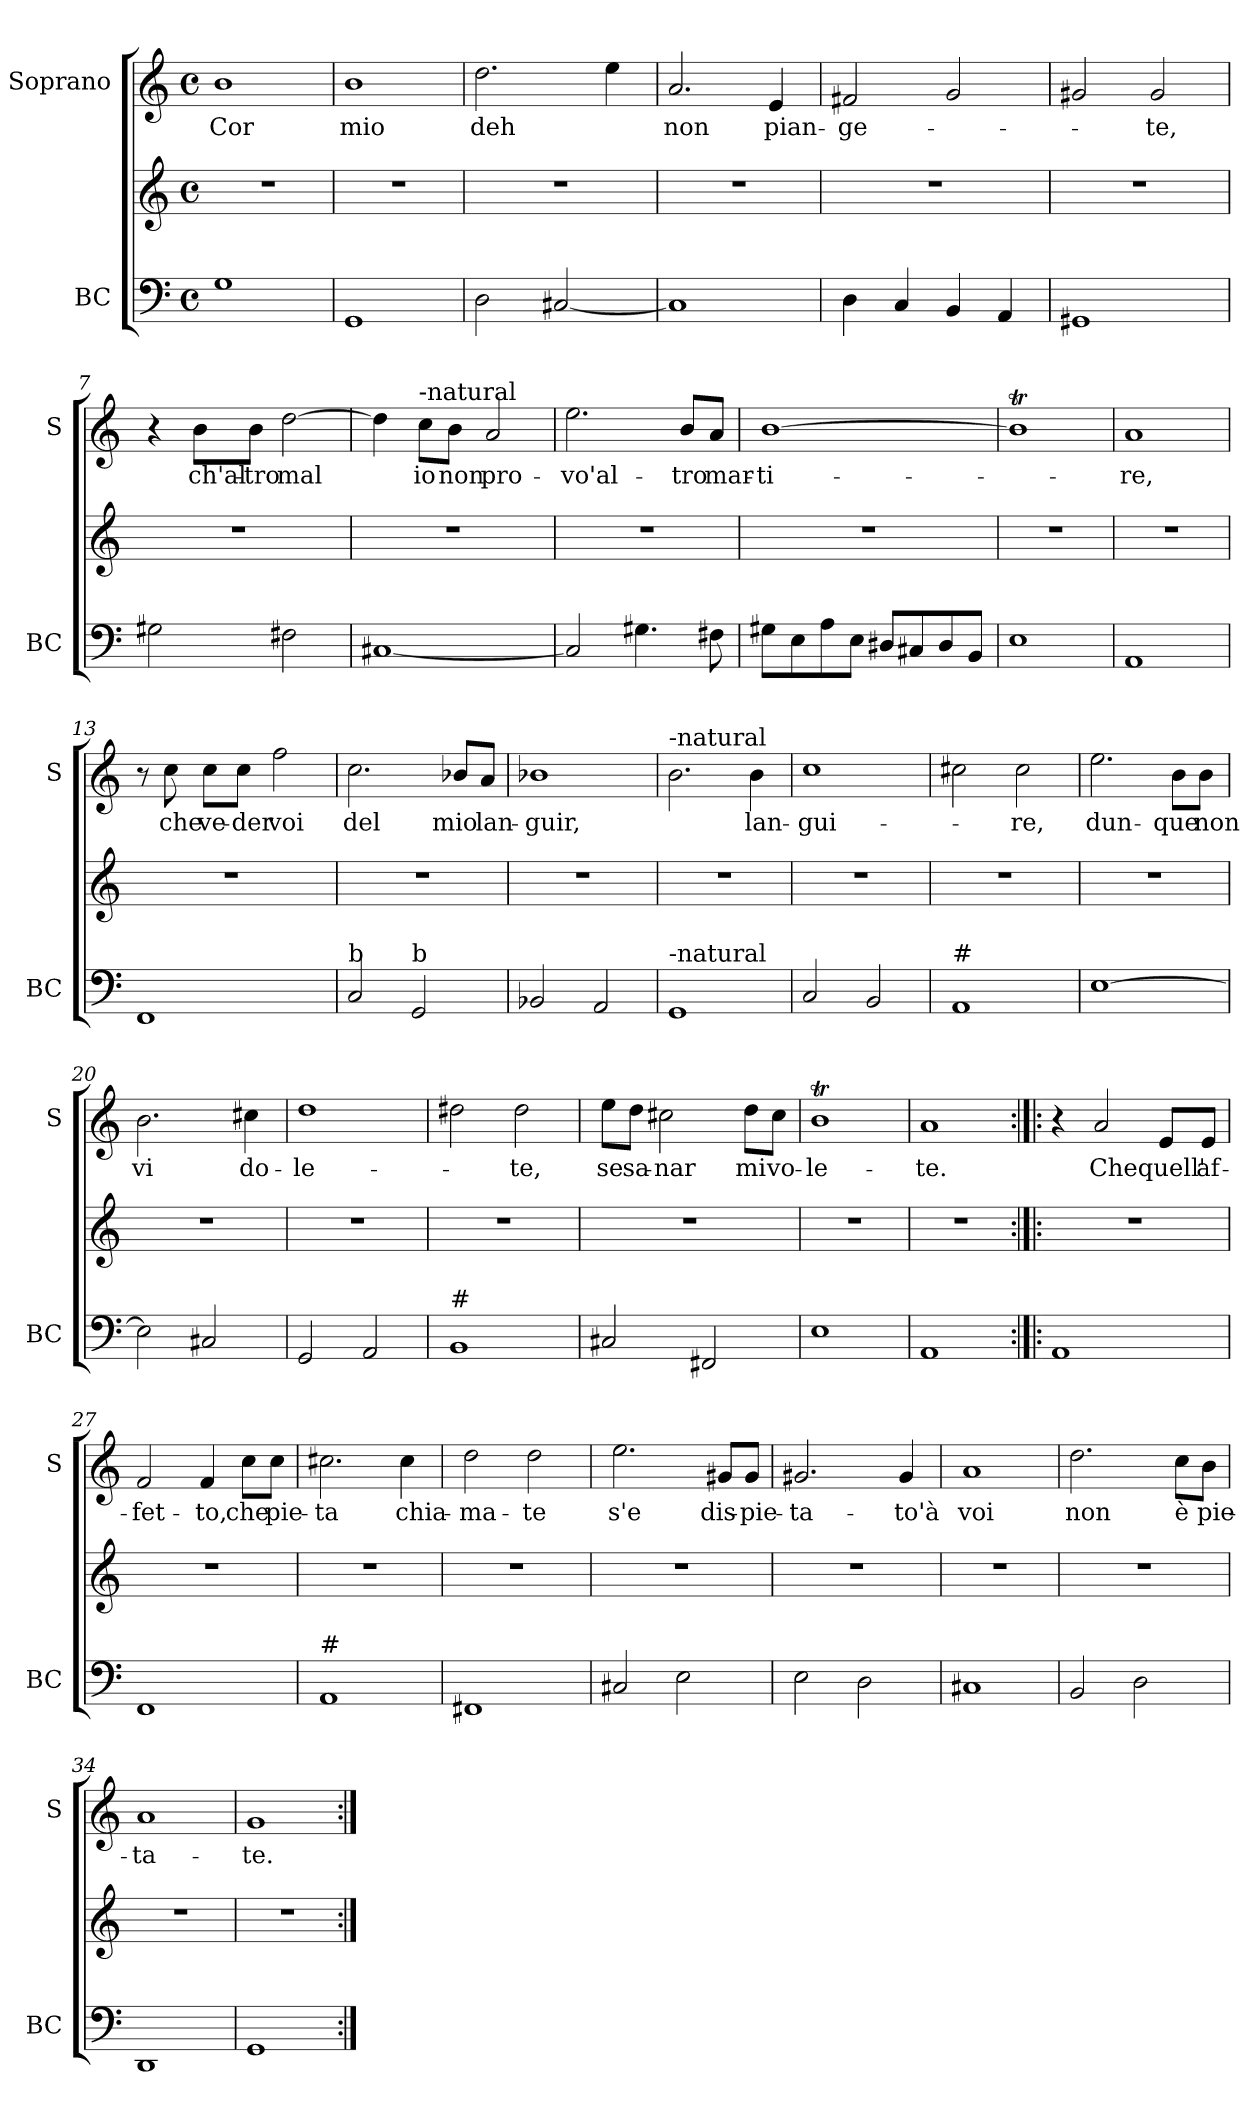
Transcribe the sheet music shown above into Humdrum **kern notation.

**kern	**kern	**kern	**text
*part2	*part2	*part1	*part1
*staff3	*staff2	*staff1	*staff1
*I"BC	*	*I"Soprano	*
*I'BC	*	*I'S	*
*clefF4	*clefG2	*clefG2	*
*k[]	*k[]	*k[]	*
*C:	*C:	*C:	*
*M4/4	*M4/4	*M4/4	*
*met(c)	*met(c)	*met(c)	*
=1	=1	=1	=1
!	!	!	!LO:LY:b
1G	1r	1b	Cor
=2	=2	=2	=2
!	!	!	!LO:LY:b
1GG	1r	1b	mio
=3	=3	=3	=3
!	!	!	!LO:LY:b
2D\	1r	2.dd\	deh
[2C#X/	.	.	.
.	.	4ee\	.
=4	=4	=4	=4
!	!	!	!LO:LY:b
1C#]	1r	2.a/	non
!	!	!	!LO:LY:b
.	.	4e/	pian-
=5	=5	=5	=5
!	!	!	!LO:LY:b
4D\	1r	2f#X/	-ge-
4C/	.	.	.
4BB/	.	2g/	.
4AA/	.	.	.
!!LO:LB:g=z
=6	=6	=6	=6
1GG#X	1r	2g#X/	.
!	!	!	!LO:LY:b
.	.	2g#/	-te,
=7	=7	=7	=7
2G#X\	1r	4r	.
!	!	!	!LO:LY:b
.	.	8b\L	ch'al-
!	!	!	!LO:LY:b
.	.	8b\J	-tro
!	!	!	!LO:LY:b
2F#X\	.	[2dd\	mal
=8	=8	=8	=8
[1C#X	1r	4dd\]	.
!	!	!LO:TX:a:t=-natural	!
!	!	!	!LO:LY:b
.	.	8cc\L	io
!	!	!	!LO:LY:b
.	.	8b\J	non
!	!	!	!LO:LY:b
.	.	2a/	pro-
=9	=9	=9	=9
!	!	!	!LO:LY:b
2C#/]	1r	2.ee\	-vo'al-
4.G#X\	.	.	.
!	!	!	!LO:LY:b
.	.	8b/L	-tro
!	!	!	!LO:LY:b
8F#X\	.	8a/J	mar-
=10	=10	=10	=10
!	!	!	!LO:LY:b
8G#X\L	1r	[1b	-ti-
8E\	.	.	.
8A\	.	.	.
8E\J	.	.	.
8D#X/L	.	.	.
8C#X/	.	.	.
8D#/	.	.	.
8BB/J	.	.	.
=11	=11	=11	=11
1E	1r	1bt]	.
!!LO:LB:g=z
=12	=12	=12	=12
!	!	!	!LO:LY:b
1AA	1r	1a	-re,
=13	=13	=13	=13
1FF	1r	8r	.
!	!	!	!LO:LY:b
.	.	8cc\	che
!	!	!	!LO:LY:b
.	.	8cc\L	ve-
!	!	!	!LO:LY:b
.	.	8cc\J	-der
!	!	!	!LO:LY:b
.	.	2ff\	voi
=14	=14	=14	=14
!LO:TX:a:t=b	!	!	!
!	!	!	!LO:LY:b
2C/	1r	2.cc\	del
!LO:TX:a:t=b	!	!	!
2GG/	.	.	.
!	!	!	!LO:LY:b
.	.	8b-X/L	mio
!	!	!	!LO:LY:b
.	.	8a/J	lan-
=15	=15	=15	=15
!	!	!	!LO:LY:b
2BB-X/	1r	1b-X	-guir,
2AA/	.	.	.
=16	=16	=16	=16
!	!	!LO:TX:a:t=-natural	!
!LO:TX:a:t=-natural	!	!	!
1GG	1r	2.b\	.
!	!	!	!LO:LY:b
.	.	4b\	lan-
=17	=17	=17	=17
!	!	!	!LO:LY:b
2C/	1r	1cc	-gui-
2BB/	.	.	.
!!LO:PB:g=z
=18	=18	=18	=18
!LO:TX:a:t=#	!	!	!
1AA	1r	2cc#X\	.
!	!	!	!LO:LY:b
.	.	2cc#\	-re,
=19	=19	=19	=19
!	!	!	!LO:LY:b
[1E	1r	2.ee\	dun-
!	!	!	!LO:LY:b
.	.	8b\L	-que
!	!	!	!LO:LY:b
.	.	8b\J	non
=20	=20	=20	=20
!	!	!	!LO:LY:b
2E\]	1r	2.b\	vi
2C#X/	.	.	.
!	!	!	!LO:LY:b
.	.	4cc#X\	do-
=21	=21	=21	=21
!	!	!	!LO:LY:b
2GG/	1r	1dd	-le-
2AA/	.	.	.
=22	=22	=22	=22
!LO:TX:a:t=#	!	!	!
1BB	1r	2dd#X\	.
!	!	!	!LO:LY:b
.	.	2dd#\	-te,
=23	=23	=23	=23
!	!	!	!LO:LY:b
2C#X/	1r	8ee\L	se
!	!	!	!LO:LY:b
.	.	8dd\J	sa-
!	!	!	!LO:LY:b
.	.	2cc#X\	-nar
2FF#X/	.	.	.
!	!	!	!LO:LY:b
.	.	8dd\L	mi
!	!	!	!LO:LY:b
.	.	8cc#\J	vo-
!!LO:LB:g=z
=24	=24	=24	=24
!	!	!	!LO:LY:b
1E	1r	1bt	-le-
=25	=25	=25	=25
!	!	!	!LO:LY:b
1AA	1r	1a	-te.
=26:|!|:	=26:|!|:	=26:|!|:	=26:|!|:
1AA	1r	4r	.
!	!	!	!LO:LY:b
.	.	2a/	Che
!	!	!	!LO:LY:b
.	.	8e/L	quell'
!	!	!	!LO:LY:b
.	.	8e/J	af-
=27	=27	=27	=27
!	!	!	!LO:LY:b
1FF	1r	2f/	-fet-
!	!	!	!LO:LY:b
.	.	4f/	-to,
!	!	!	!LO:LY:b
.	.	8cc\L	che
!	!	!	!LO:LY:b
.	.	8cc\J	pie-
=28	=28	=28	=28
!LO:TX:a:t=#	!	!	!
!	!	!	!LO:LY:b
1AA	1r	2.cc#X\	-ta
!	!	!	!LO:LY:b
.	.	4cc#\	chia-
=29	=29	=29	=29
!	!	!	!LO:LY:b
1FF#X	1r	2dd\	-ma-
!	!	!	!LO:LY:b
.	.	2dd\	-te
!!LO:LB:g=z
=30	=30	=30	=30
!	!	!	!LO:LY:b
2C#X/	1r	2.ee\	s'e
2E\	.	.	.
!	!	!	!LO:LY:b
.	.	8g#X/L	dis-
!	!	!	!LO:LY:b
.	.	8g#/J	-pie-
=31	=31	=31	=31
!	!	!	!LO:LY:b
2E\	1r	2.g#X/	-ta-
2D\	.	.	.
!	!	!	!LO:LY:b
.	.	4g#/	-to'à
=32	=32	=32	=32
!	!	!	!LO:LY:b
1C#X	1r	1a	voi
=33	=33	=33	=33
!	!	!	!LO:LY:b
2BB/	1r	2.dd\	non
2D\	.	.	.
!	!	!	!LO:LY:b
.	.	8cc\L	è
!	!	!	!LO:LY:b
.	.	8b\J	pie-
=34	=34	=34	=34
!	!	!	!LO:LY:b
1DD	1r	1a	-ta-
=35	=35	=35	=35
!	!	!	!LO:LY:b
1GG	1r	1g	-te.
=:|!	=:|!	=:|!	=:|!
*-	*-	*-	*-
